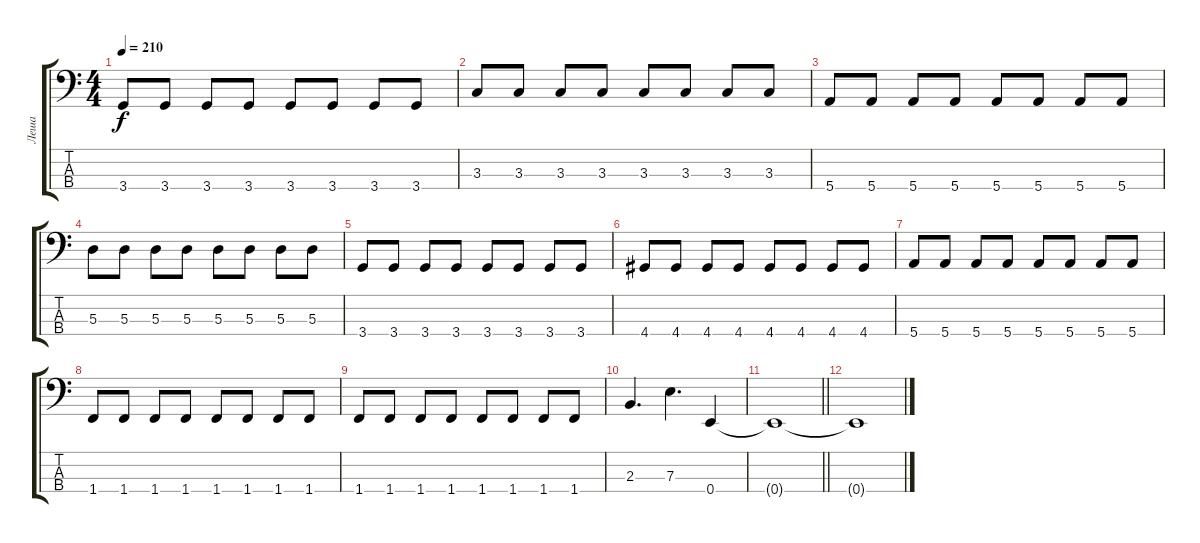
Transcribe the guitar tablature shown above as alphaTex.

\track ("Леша" "Леша") {instrument electricbassfinger}
\staff {score tabs}
\tuning (G2 D2 A1 E1) {hide}
\ts (4 4)
\tempo 210
\clef f4
\ks c
3.4.8{dy f} 3.4.8 3.4.8 3.4.8 3.4.8 3.4.8 3.4.8 3.4.8 |
3.3.8 3.3.8 3.3.8 3.3.8 3.3.8 3.3.8 3.3.8 3.3.8 |
5.4.8 5.4.8 5.4.8 5.4.8 5.4.8 5.4.8 5.4.8 5.4.8 |
5.3.8 5.3.8 5.3.8 5.3.8 5.3.8 5.3.8 5.3.8 5.3.8 |
3.4.8 3.4.8 3.4.8 3.4.8 3.4.8 3.4.8 3.4.8 3.4.8 |
4.4.8 4.4.8 4.4.8 4.4.8 4.4.8 4.4.8 4.4.8 4.4.8 |
5.4.8 5.4.8 5.4.8 5.4.8 5.4.8 5.4.8 5.4.8 5.4.8 |
1.4.8 1.4.8 1.4.8 1.4.8 1.4.8 1.4.8 1.4.8 1.4.8 |
1.4.8 1.4.8 1.4.8 1.4.8 1.4.8 1.4.8 1.4.8 1.4.8 |
2.3.4{d} 7.3.4{d} 0.4.4 |
\barLineRight lightlight
0.4{t}.1 |
0.4{t}.1
